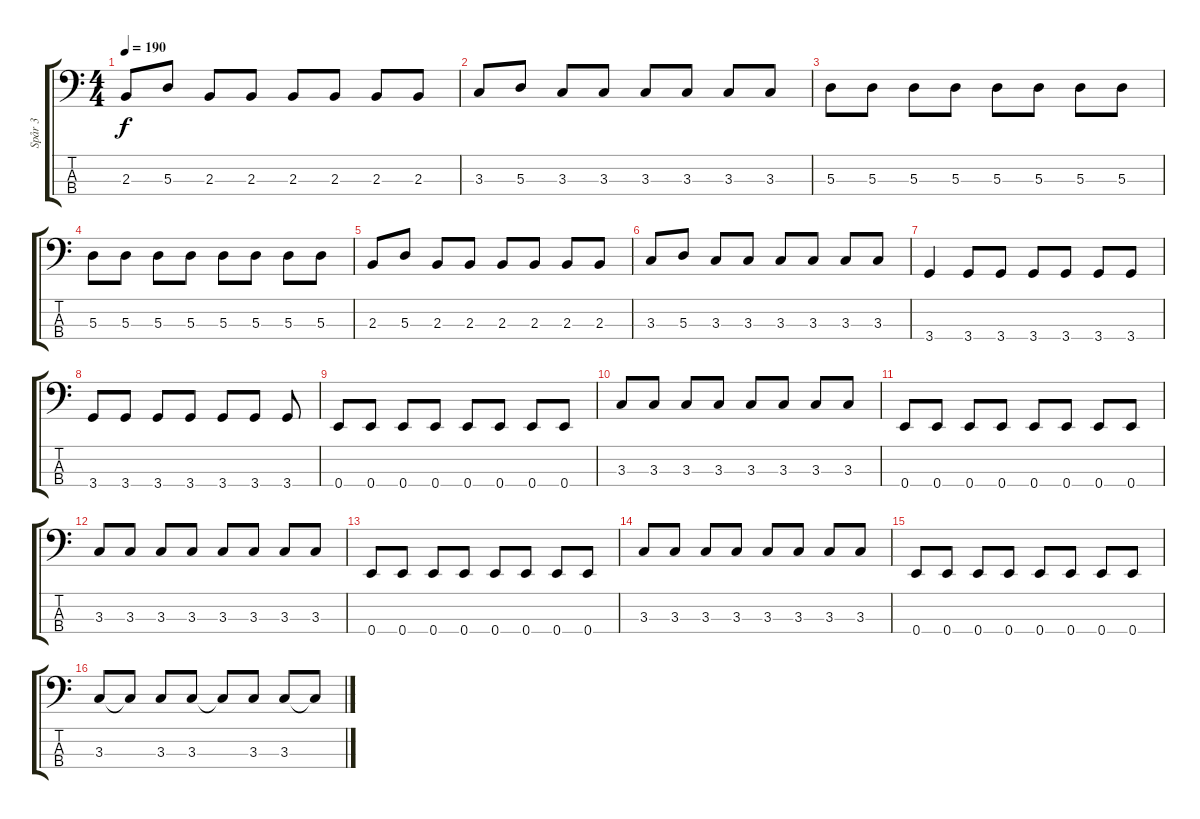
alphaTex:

\track ("Spår 3" "Spår 3") {instrument electricbasspick}
\staff {score tabs}
\tuning (G2 D2 A1 E1) {hide}
\ts (4 4)
\tempo 190
\clef f4
\ks c
2.3.8{dy f} 5.3.8 2.3.8 2.3.8 2.3.8 2.3.8 2.3.8 2.3.8 |
3.3.8 5.3.8 3.3.8 3.3.8 3.3.8 3.3.8 3.3.8 3.3.8 |
5.3.8 5.3.8 5.3.8 5.3.8 5.3.8 5.3.8 5.3.8 5.3.8 |
5.3.8 5.3.8 5.3.8 5.3.8 5.3.8 5.3.8 5.3.8 5.3.8 |
2.3.8 5.3.8 2.3.8 2.3.8 2.3.8 2.3.8 2.3.8 2.3.8 |
3.3.8 5.3.8 3.3.8 3.3.8 3.3.8 3.3.8 3.3.8 3.3.8 |
3.4.4 3.4.8 3.4.8 3.4.8 3.4.8 3.4.8 3.4.8 |
3.4.8 3.4.8 3.4.8 3.4.8 3.4.8 3.4.8 3.4.8 |
0.4.8 0.4.8 0.4.8 0.4.8 0.4.8 0.4.8 0.4.8 0.4.8 |
3.3.8 3.3.8 3.3.8 3.3.8 3.3.8 3.3.8 3.3.8 3.3.8 |
0.4.8 0.4.8 0.4.8 0.4.8 0.4.8 0.4.8 0.4.8 0.4.8 |
3.3.8 3.3.8 3.3.8 3.3.8 3.3.8 3.3.8 3.3.8 3.3.8 |
0.4.8 0.4.8 0.4.8 0.4.8 0.4.8 0.4.8 0.4.8 0.4.8 |
3.3.8 3.3.8 3.3.8 3.3.8 3.3.8 3.3.8 3.3.8 3.3.8 |
0.4.8 0.4.8 0.4.8 0.4.8 0.4.8 0.4.8 0.4.8 0.4.8 |
3.3.8 3.3{t}.8 3.3.8 3.3.8 3.3{t}.8 3.3.8 3.3.8 3.3{t}.8
